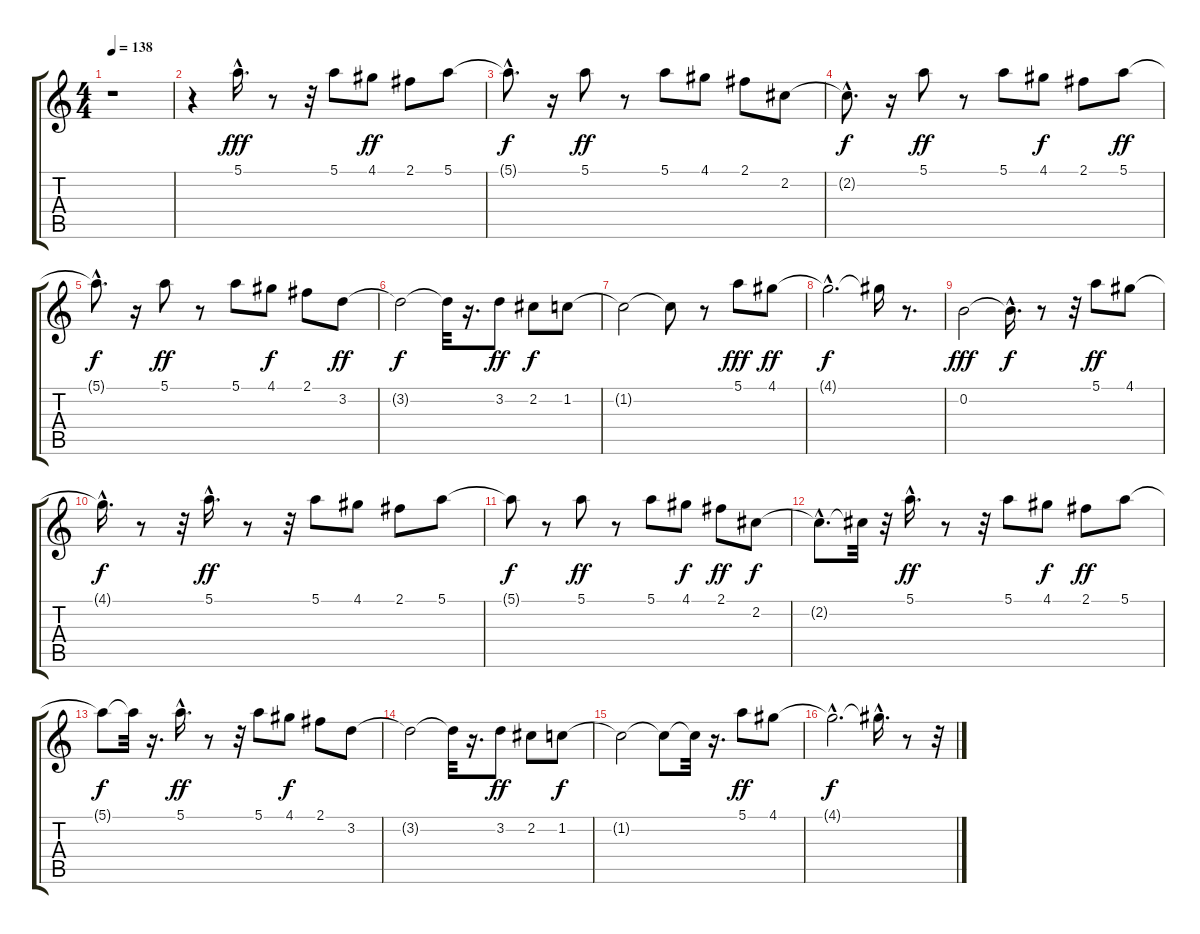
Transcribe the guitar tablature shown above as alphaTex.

\track "" {instrument overdrivenguitar}
\staff {score tabs}
\tuning (E4 B3 G3 D3 A2 E2) {hide}
\ts (4 4)
\tempo 138
\clef g2
\ks c
r.1{dy fff instrument overdrivenguitar} |
r.4 5.1{hac}.16{d} r.8 r.32 5.1.8 4.1.8{dy ff} 2.1.8 5.1.8 |
5.1{hac t}.8{d dy f} r.16 5.1.8{dy ff} r.8 5.1.8 4.1.8 2.1.8 2.2.8 |
2.2{hac t}.8{d dy f} r.16 5.1.8{dy ff} r.8 5.1.8 4.1.8{dy f} 2.1.8 5.1.8{dy ff} |
5.1{hac t}.8{d dy f} r.16 5.1.8{dy ff} r.8 5.1.8 4.1.8{dy f} 2.1.8 3.2.8{dy ff} |
3.2{t}.2{dy f} 3.2{t}.32 r.16{d} 3.2.8{dy ff} 2.2.8{dy f} 1.2.8 |
1.2{t}.2 1.2{t}.8 r.8 5.1.8{dy fff} 4.1.8{dy ff} |
4.1{hac t}.2{d dy f} 4.1{t}.16 r.8{d} |
0.2.2{dy fff} 0.2{hac t}.16{d dy f} r.8 r.32 5.1.8{dy ff} 4.1.8 |
4.1{hac t}.16{d dy f} r.8 r.32 5.1{hac}.16{d dy ff} r.8 r.32 5.1.8 4.1.8 2.1.8 5.1.8 |
5.1{t}.8{dy f} r.8 5.1.8{dy ff} r.8 5.1.8 4.1.8{dy f} 2.1.8{dy ff} 2.2.8{dy f} |
2.2{hac t}.8{d} 2.2{t}.32 r.32 5.1{hac}.16{d dy ff} r.8 r.32 5.1.8 4.1.8{dy f} 2.1.8{dy ff} 5.1.8 |
5.1{t}.8{dy f} 5.1{t}.32 r.16{d} 5.1{hac}.16{d dy ff} r.8 r.32 5.1.8 4.1.8{dy f} 2.1.8 3.2.8 |
3.2{t}.2 3.2{t}.32 r.16{d} 3.2.8{dy ff} 2.2.8 1.2.8{dy f} |
1.2{t}.2 1.2{t}.8 1.2{t}.32 r.16{d} 5.1.8{dy ff} 4.1.8 |
4.1{hac t}.2{d dy f} 4.1{hac t}.16{d} r.8 r.32
